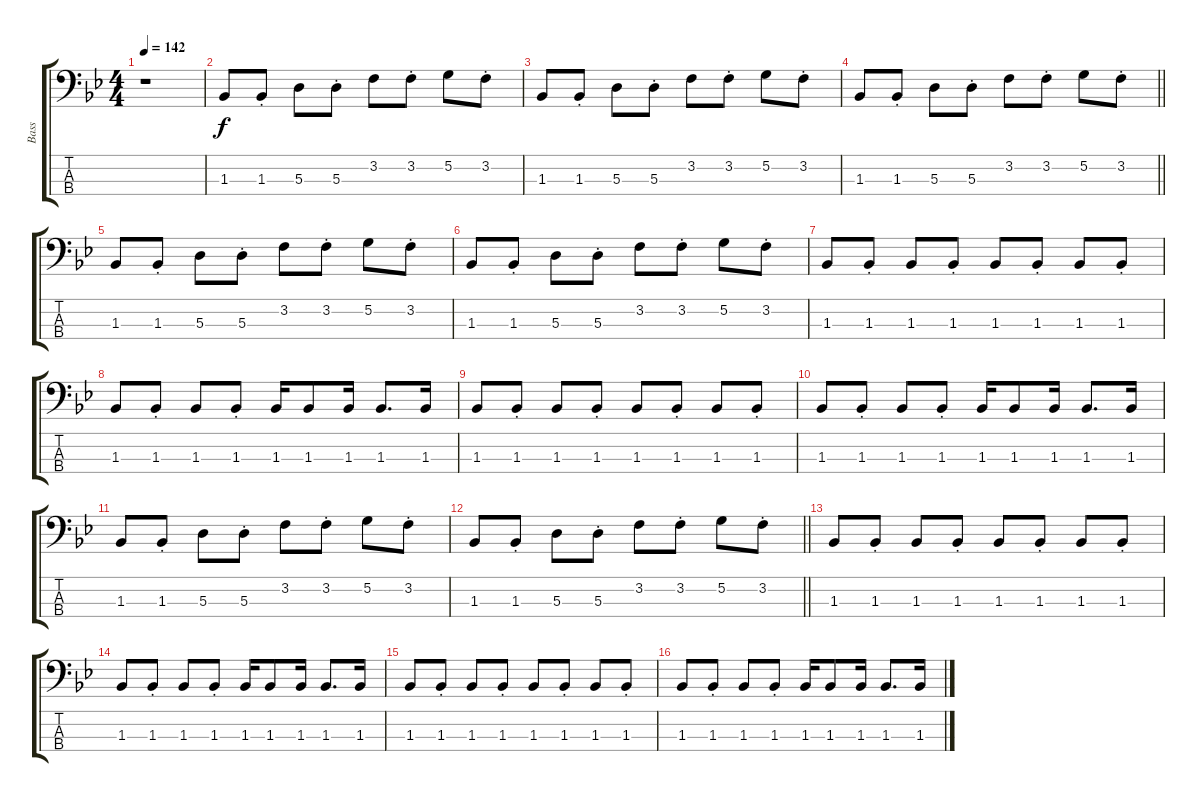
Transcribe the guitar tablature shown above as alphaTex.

\track ("Bass    " "Bass    ") {instrument electricbassfinger}
\staff {score tabs}
\tuning (G2 D2 A1 E1) {hide}
\ts (4 4)
\tempo 142
\clef f4
\ks bb
r.1{dy f instrument electricbassfinger} |
1.3.8 1.3{st}.8 5.3.8 5.3{st}.8 3.2.8 3.2{st}.8 5.2.8 3.2{st}.8 |
1.3.8 1.3{st}.8 5.3.8 5.3{st}.8 3.2.8 3.2{st}.8 5.2.8 3.2{st}.8 |
\barLineRight lightlight
1.3.8 1.3{st}.8 5.3.8 5.3{st}.8 3.2.8 3.2{st}.8 5.2.8 3.2{st}.8 |
1.3.8 1.3{st}.8 5.3.8 5.3{st}.8 3.2.8 3.2{st}.8 5.2.8 3.2{st}.8 |
1.3.8 1.3{st}.8 5.3.8 5.3{st}.8 3.2.8 3.2{st}.8 5.2.8 3.2{st}.8 |
1.3.8 1.3{st}.8 1.3.8 1.3{st}.8 1.3.8 1.3{st}.8 1.3.8 1.3{st}.8 |
1.3.8 1.3{st}.8 1.3.8 1.3{st}.8 1.3.16 1.3.8 1.3.16 1.3.8{d} 1.3.16 |
1.3.8 1.3{st}.8 1.3.8 1.3{st}.8 1.3.8 1.3{st}.8 1.3.8 1.3{st}.8 |
1.3.8 1.3{st}.8 1.3.8 1.3{st}.8 1.3.16 1.3.8 1.3.16 1.3.8{d} 1.3.16 |
1.3.8 1.3{st}.8 5.3.8 5.3{st}.8 3.2.8 3.2{st}.8 5.2.8 3.2{st}.8 |
\barLineRight lightlight
1.3.8 1.3{st}.8 5.3.8 5.3{st}.8 3.2.8 3.2{st}.8 5.2.8 3.2{st}.8 |
1.3.8 1.3{st}.8 1.3.8 1.3{st}.8 1.3.8 1.3{st}.8 1.3.8 1.3{st}.8 |
1.3.8 1.3{st}.8 1.3.8 1.3{st}.8 1.3.16 1.3.8 1.3.16 1.3.8{d} 1.3.16 |
1.3.8 1.3{st}.8 1.3.8 1.3{st}.8 1.3.8 1.3{st}.8 1.3.8 1.3{st}.8 |
1.3.8 1.3{st}.8 1.3.8 1.3{st}.8 1.3.16 1.3.8 1.3.16 1.3.8{d} 1.3.16
